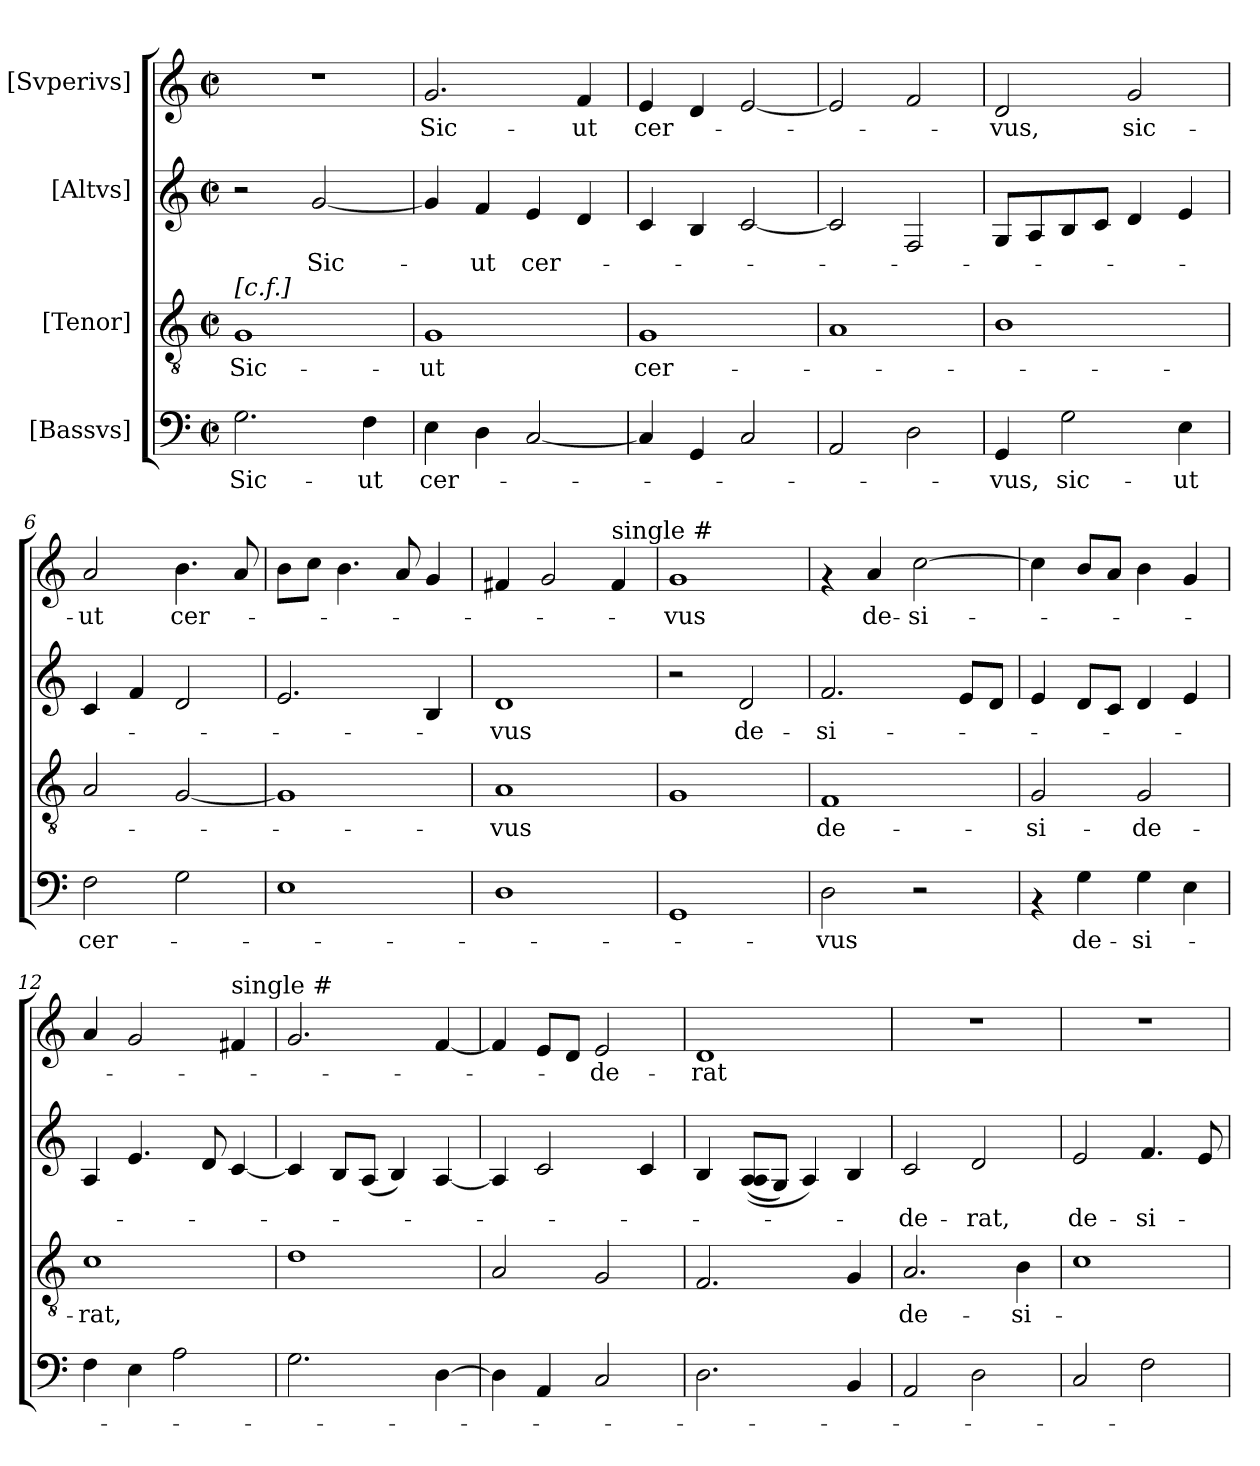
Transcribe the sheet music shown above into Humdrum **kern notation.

**kern	**text	**kern	**text	**kern	**text	**kern	**text
*part4	*part4	*part3	*part3	*part2	*part2	*part1	*part1
*staff4	*staff4	*staff3	*staff3	*staff2	*staff2	*staff1	*staff1
*I"[Bassvs]	*	*I"[Tenor]	*	*I"[Altvs]	*	*I"[Svperivs]	*
*clefF4	*	*clefGv2	*	*clefG2	*	*clefG2	*
*k[]	*	*k[]	*	*k[]	*	*k[]	*
*C:	*	*C:	*	*C:	*	*C:	*
*M2/2	*	*M2/2	*	*M2/2	*	*M2/2	*
*met(c|)	*	*met(c|)	*	*met(c|)	*	*met(c|)	*
=1	=1	=1	=1	=1	=1	=1	=1
!	!	!LO:TX:a:t=[c.f.]	!	!	!	!	!
!	!LO:LY:b	!	!LO:LY:b	!	!	!	!
2.G\	Sic-	1G	Sic-	2r	.	1r	.
!	!	!	!	!	!LO:LY:b	!	!
.	.	.	.	[<2g/	Sic-	.	.
!	!LO:LY:b	!	!	!	!	!	!
4F\	-ut	.	.	.	.	.	.
=2	=2	=2	=2	=2	=2	=2	=2
!	!LO:LY:b	!	!LO:LY:b	!	!	!	!LO:LY:b
4E\	cer-	1G	-ut	4g/]	.	2.g/	Sic-
!	!	!	!	!	!LO:LY:b	!	!
4D\	.	.	.	4f/	-ut	.	.
!	!	!	!	!	!LO:LY:b	!	!
[<2C/	.	.	.	4e/	cer-	.	.
!	!	!	!	!	!	!	!LO:LY:b
.	.	.	.	4d/	.	4f/	-ut
=3	=3	=3	=3	=3	=3	=3	=3
!	!	!	!LO:LY:b	!	!	!	!LO:LY:b
4C/]	.	1G	cer-	4c/	.	4e/	cer-
4GG/	.	.	.	4B/	.	4d/	.
2C/	.	.	.	[<2c/	.	[<2e/	.
=4	=4	=4	=4	=4	=4	=4	=4
2AA/	.	1A	.	2c/]	.	2e/]	.
2D\	.	.	.	2F/	.	2f/	.
=5	=5	=5	=5	=5	=5	=5	=5
!	!LO:LY:b	!	!	!	!	!	!LO:LY:b
4GG/	-vus,	1B	.	8G/L	.	2d/	-vus,
.	.	.	.	8A/	.	.	.
!	!LO:LY:b	!	!	!	!	!	!
2G\	sic-	.	.	8B/	.	.	.
.	.	.	.	8c/J	.	.	.
!	!	!	!	!	!	!	!LO:LY:b
.	.	.	.	4d/	.	2g/	sic-
!	!LO:LY:b	!	!	!	!	!	!
4E\	-ut	.	.	4e/	.	.	.
=6	=6	=6	=6	=6	=6	=6	=6
!	!LO:LY:b	!	!	!	!	!	!LO:LY:b
2F\	cer-	2A/	.	4c/	.	2a/	-ut
.	.	.	.	4f/	.	.	.
!	!	!	!	!	!	!	!LO:LY:b
2G\	.	[<2G/	.	2d/	.	4.b\	cer-
.	.	.	.	.	.	8a/	.
!!LO:LB:g=z
=7	=7	=7	=7	=7	=7	=7	=7
1E	.	1G]	.	2.e/	.	8b\L	.
.	.	.	.	.	.	8cc\J	.
.	.	.	.	.	.	4.b\	.
.	.	.	.	.	.	8a/	.
.	.	.	.	4B/	.	4g/	.
=8	=8	=8	=8	=8	=8	=8	=8
!	!	!	!LO:LY:b	!	!LO:LY:b	!	!
1D	.	1A	-vus	1d	-vus	4f#X/	.
.	.	.	.	.	.	2g/	.
!	!	!	!	!	!	!LO:TX:a:t=single #	!
.	.	.	.	.	.	4f#/	.
=9	=9	=9	=9	=9	=9	=9	=9
!	!	!	!	!	!	!	!LO:LY:b
1GG	.	1G	.	2r	.	1g	-vus
!	!	!	!	!	!LO:LY:b	!	!
.	.	.	.	2d/	de-	.	.
=10	=10	=10	=10	=10	=10	=10	=10
!	!LO:LY:b	!	!LO:LY:b	!	!LO:LY:b	!	!
2D\	-vus	1F	de-	2.f/	-si-	4rf	.
!	!	!	!	!	!	!	!LO:LY:b
.	.	.	.	.	.	4a/	de-
!	!	!	!	!	!	!	!LO:LY:b
2r	.	.	.	.	.	[>2cc\	-si-
.	.	.	.	8e/L	.	.	.
.	.	.	.	8d/J	.	.	.
=11	=11	=11	=11	=11	=11	=11	=11
!	!	!	!LO:LY:b	!	!	!	!
4rAA	.	2G/	-si-	4e/	.	4cc\]	.
!	!LO:LY:b	!	!	!	!	!	!
4G\	de-	.	.	8d/L	.	8b/L	.
.	.	.	.	8c/J	.	8a/J	.
!	!LO:LY:b	!	!LO:LY:b	!	!	!	!
4G\	-si-	2G/	-de-	4d/	.	4b\	.
4E\	.	.	.	4e/	.	4g/	.
=12	=12	=12	=12	=12	=12	=12	=12
!	!	!	!LO:LY:b	!	!	!	!
4F\	.	1c	-rat,	4A/	.	4a/	.
4E\	.	.	.	4.e/	.	2g/	.
2A\	.	.	.	.	.	.	.
.	.	.	.	8d/	.	.	.
!	!	!	!	!	!	!LO:TX:a:t=single #	!
.	.	.	.	[<4c/	.	4f#/	.
=13	=13	=13	=13	=13	=13	=13	=13
2.G\	.	1d	.	4c/]	.	2.g/	.
.	.	.	.	8B/L	.	.	.
.	.	.	.	(8A/J	.	.	.
.	.	.	.	4B/)	.	.	.
[<4D\	.	.	.	[<4A/	.	[<4f/	.
!!LO:PB:g=z
=14	=14	=14	=14	=14	=14	=14	=14
4D\]	.	2A/	.	4A/]	.	4f/]	.
4AA/	.	.	.	2c/	.	8e/L	.
.	.	.	.	.	.	8d/J	.
!	!	!	!	!	!	!	!LO:LY:b
2C/	.	2G/	.	.	.	2e/	-de-
.	.	.	.	4c/	.	.	.
=15	=15	=15	=15	=15	=15	=15	=15
!	!	!	!	!	!	!	!LO:LY:b
2.D\	.	2.F/	.	4B/	.	1d	-rat
.	.	.	.	(>(>8A/ 8A/L	.	.	.
.	.	.	.	8G/J)	.	.	.
.	.	.	.	4A/)	.	.	.
4BB/	.	4G/	.	4B/	.	.	.
=16	=16	=16	=16	=16	=16	=16	=16
!	!	!	!LO:LY:b	!	!LO:LY:b	!	!
2AA/	.	2.A/	de-	2c/	-de-	1r	.
!	!	!	!	!	!LO:LY:b	!	!
2D\	.	.	.	2d/	-rat,	.	.
!	!	!	!LO:LY:b	!	!	!	!
.	.	4B\	-si-	.	.	.	.
=17	=17	=17	=17	=17	=17	=17	=17
!	!	!	!	!	!LO:LY:b	!	!
2C/	.	1c	.	2e/	de-	1r	.
!	!	!	!	!	!LO:LY:b	!	!
2F\	.	.	.	4.f/	-si-	.	.
.	.	.	.	8e/	.	.	.
=	=	=	=	=	=	=	=
*-	*-	*-	*-	*-	*-	*-	*-
